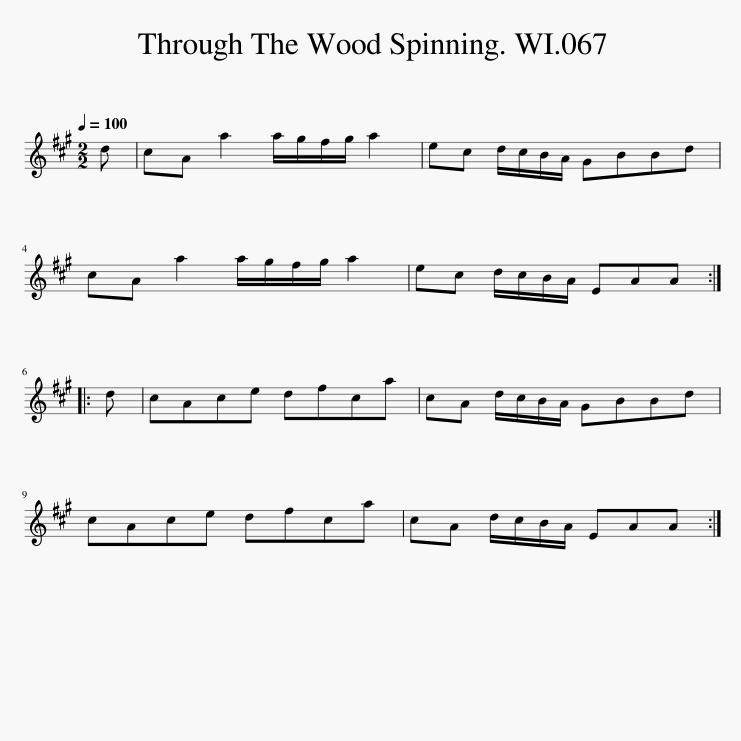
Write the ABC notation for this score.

X:1
L:1/8
Q:1/4=100
M:2/2
I:linebreak $
K:A
V:1 treble
V:1
 d | cA a2 a/g/f/g/ a2 | ec d/c/B/A/ GBBd |$ cA a2 a/g/f/g/ a2 | ec d/c/B/A/ EAA ::$ %5
 d | cAce dfca | cA d/c/B/A/ GBBd |$ cAce dfca | cA d/c/B/A/ EAA :| %10
